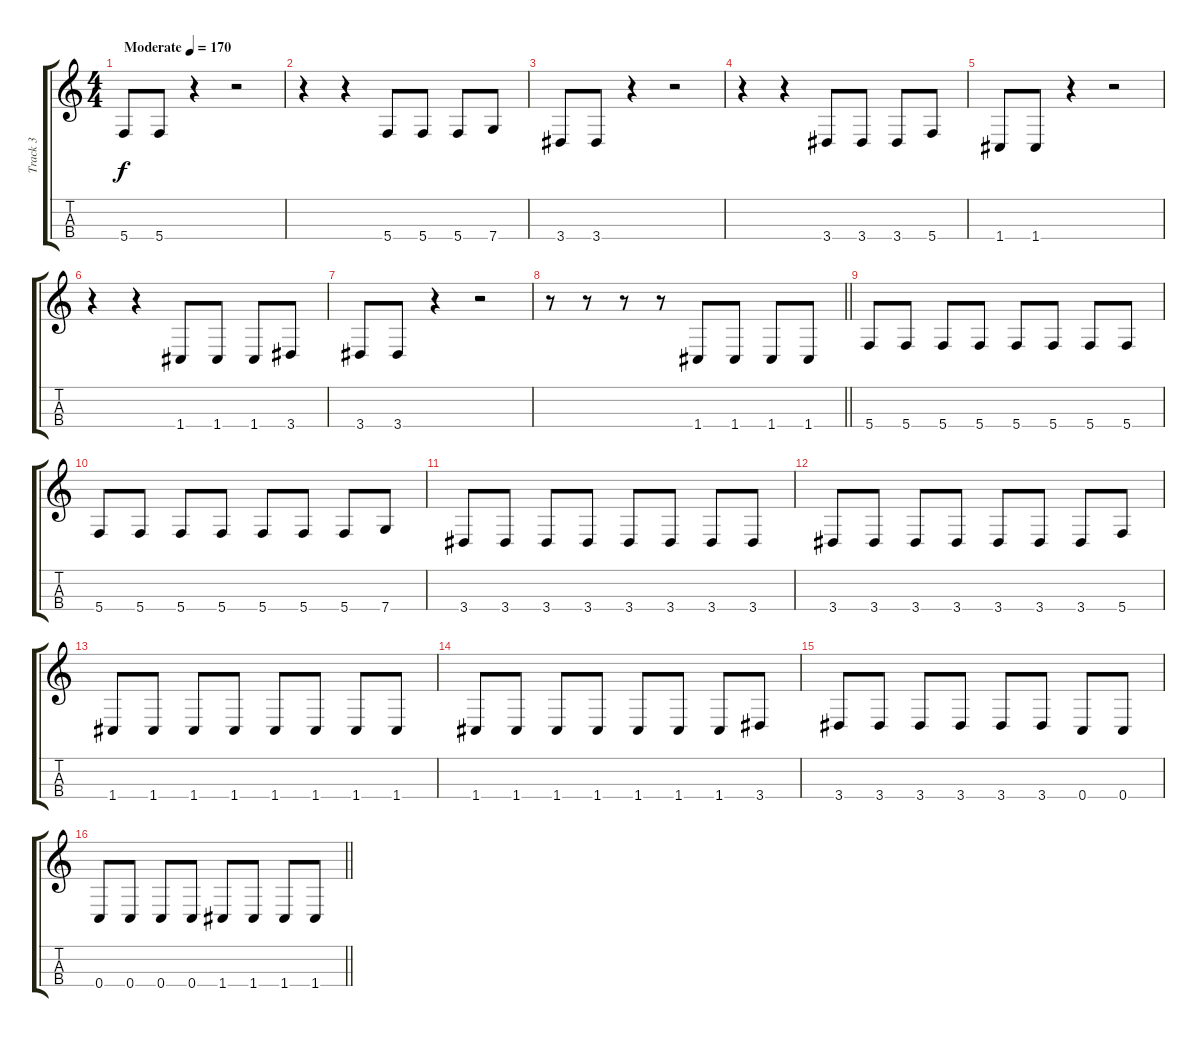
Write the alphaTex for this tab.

\track ("Track 3" "Track 3") {instrument electricbasspick}
\staff {score tabs}
\tuning (F3 C3 G2 C2) {hide}
\ts (4 4)
\tempo (170 "Moderate")
\clef g2
\ks c
5.4.8{dy f instrument electricbasspick} 5.4.8 r.4 r.2 |
r.4 r.4 5.4.8 5.4.8 5.4.8 7.4.8 |
3.4.8 3.4.8 r.4 r.2 |
r.4 r.4 3.4.8 3.4.8 3.4.8 5.4.8 |
1.4.8 1.4.8 r.4 r.2 |
r.4 r.4 1.4.8 1.4.8 1.4.8 3.4.8 |
3.4.8 3.4.8 r.4 r.2 |
\barLineRight lightlight
r.8 r.8 r.8 r.8 1.4.8 1.4.8 1.4.8 1.4.8 |
5.4.8 5.4.8 5.4.8 5.4.8 5.4.8 5.4.8 5.4.8 5.4.8 |
5.4.8 5.4.8 5.4.8 5.4.8 5.4.8 5.4.8 5.4.8 7.4.8 |
3.4.8 3.4.8 3.4.8 3.4.8 3.4.8 3.4.8 3.4.8 3.4.8 |
3.4.8 3.4.8 3.4.8 3.4.8 3.4.8 3.4.8 3.4.8 5.4.8 |
1.4.8 1.4.8 1.4.8 1.4.8 1.4.8 1.4.8 1.4.8 1.4.8 |
1.4.8 1.4.8 1.4.8 1.4.8 1.4.8 1.4.8 1.4.8 3.4.8 |
3.4.8 3.4.8 3.4.8 3.4.8 3.4.8 3.4.8 0.4.8 0.4.8 |
\barLineRight lightlight
0.4.8 0.4.8 0.4.8 0.4.8 1.4.8 1.4.8 1.4.8 1.4.8
